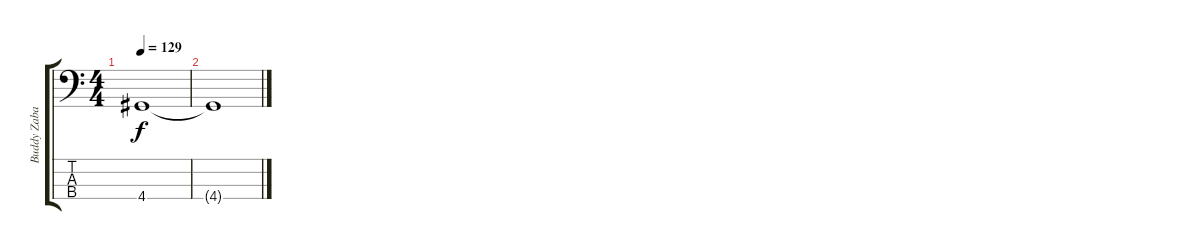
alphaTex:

\track ("Buddy Zabala(Bass)" "Buddy Zaba") {instrument electricbassfinger}
\staff {score tabs}
\tuning (G2 D2 A1 E1) {hide}
\ts (4 4)
\tempo 129
\clef f4
\ks c
4.4{t}.1{dy f} |
4.4{t}.1
